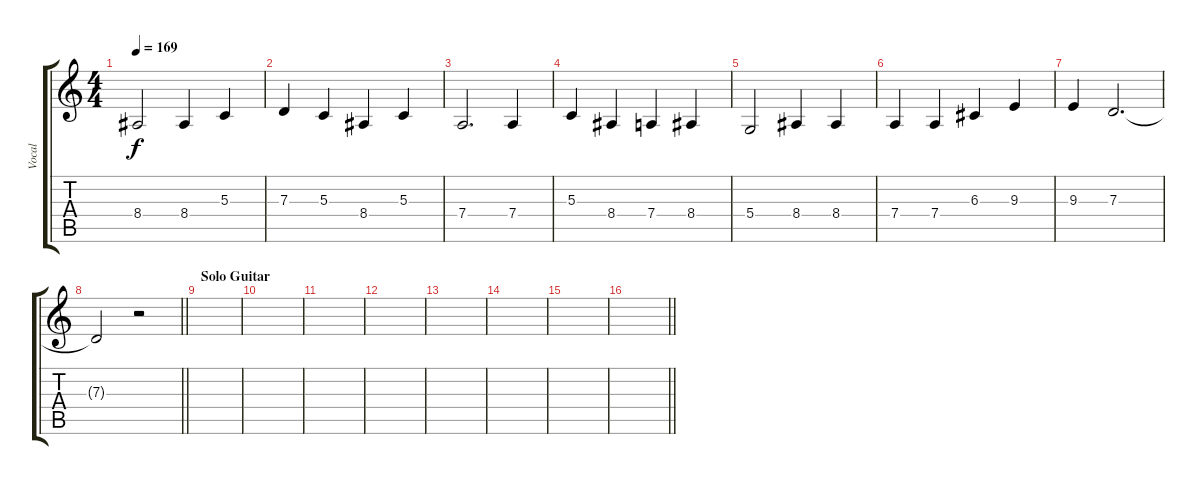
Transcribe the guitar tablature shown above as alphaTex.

\track ("Vocal" "Vocal") {instrument vibraphone}
\staff {score tabs}
\tuning (E4 B3 G3 D3 A2 E2) {hide}
\ts (4 4)
\tempo 169
\clef g2
\ks c
8.4.2{dy f} 8.4.4 5.3.4 |
7.3.4 5.3.4 8.4.4 5.3.4 |
7.4.2{d} 7.4.4 |
5.3.4 8.4.4 7.4.4 8.4.4 |
5.4.2 8.4.4 8.4.4 |
7.4.4 7.4.4 6.3.4 9.3.4 |
9.3.4 7.3.2{d} |
\barLineRight lightlight
7.3{t}.2 r.2 |
\section ("" "Solo Guitar")
|
|
|
|
|
|
|
\barLineRight lightlight
